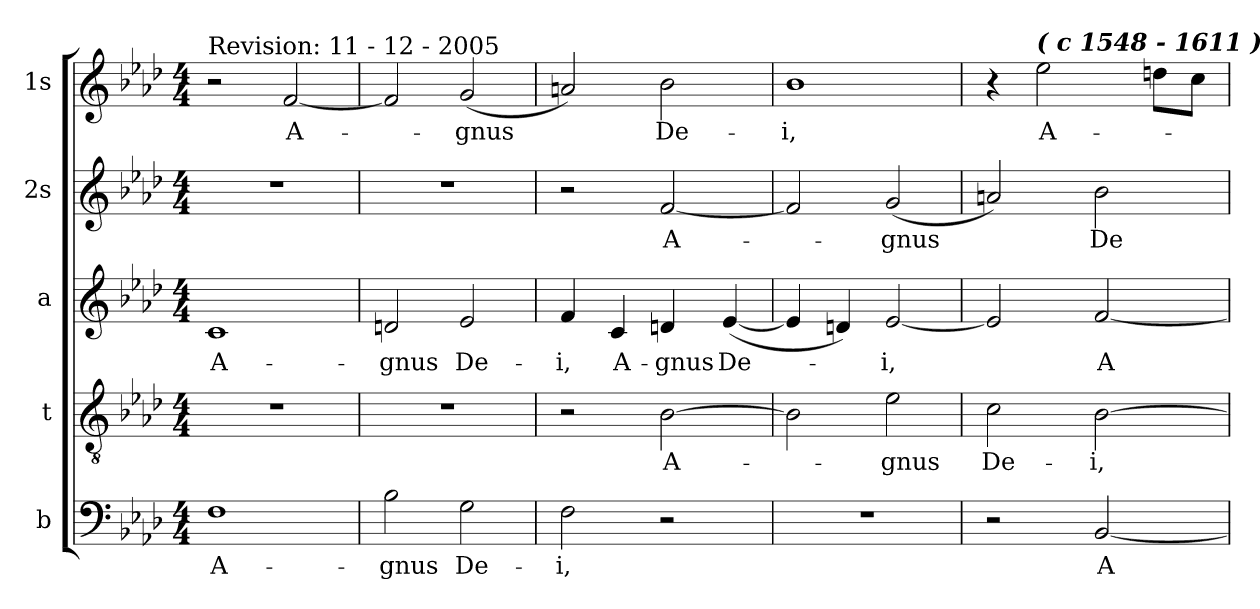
**kern	**text	**kern	**text	**kern	**text	**kern	**text	**kern	**text
*part5	*part5	*part4	*part4	*part3	*part3	*part2	*part2	*part1	*part1
*staff5	*staff5	*staff4	*staff4	*staff3	*staff3	*staff2	*staff2	*staff1	*staff1
*I"b	*	*I"t	*	*I"a	*	*I"2s	*	*I"1s	*
!!LO:PB:g=z
*clefF4	*	*clefGv2	*	*clefG2	*	*clefG2	*	*clefG2	*
*	*	*ITrd7c12	*	*	*	*	*	*	*
*k[b-e-a-d-]	*	*k[b-e-a-d-]	*	*k[b-e-a-d-]	*	*k[b-e-a-d-]	*	*k[b-e-a-d-]	*
*f:	*	*f:	*	*f:	*	*f:	*	*f:	*
*M4/4	*	*M4/4	*	*M4/4	*	*M4/4	*	*M4/4	*
*MM120	*	*MM120	*	*MM120	*	*MM120	*	*MM120	*
=1	=1	=1	=1	=1	=1	=1	=1	=1	=1
!	!LO:LY:b:color=#000000	!	!	!	!	!	!	!	!
!	!	!	!	!	!	!	!	!LO:TX:a:t=Revision&colon;  11 - 12 - 2005	!
!	!	!	!	!	!LO:LY:b:color=#000000	!	!	!	!
1Fi	A-	1r	.	1ci	A-	1r	.	2r	.
!	!	!	!	!	!	!	!	!	!LO:LY:b:color=#000000
.	.	.	.	.	.	.	.	[2fi/	A-
=2	=2	=2	=2	=2	=2	=2	=2	=2	=2
!	!LO:LY:b:color=#000000	!	!	!	!	!	!	!	!
!	!	!	!	!	!LO:LY:b:color=#000000	!	!	!	!
2B-i\	-gnus	1r	.	2dni/	-gnus	1r	.	2fi/]	.
!	!LO:LY:b:color=#000000	!	!	!	!	!	!	!	!
!	!	!	!	!	!LO:LY:b:color=#000000	!	!	!	!
!	!	!	!	!	!	!	!	!	!LO:LY:b:color=#000000
2Gi\	De-	.	.	2e-i/	De-	.	.	(2gi/	-gnus
=3	=3	=3	=3	=3	=3	=3	=3	=3	=3
!	!LO:LY:b:color=#000000	!	!	!	!	!	!	!	!
!	!	!	!	!	!LO:LY:b:color=#000000	!	!	!	!
2Fi\	-i,	2r	.	4fi/	-i,	2r	.	2ani/)	.
!	!	!	!	!	!LO:LY:b:color=#000000	!	!	!	!
.	.	.	.	4ci/	A-	.	.	.	.
!	!	!	!LO:LY:b:color=#000000	!	!	!	!	!	!
!	!	!	!	!	!LO:LY:b:color=#000000	!	!	!	!
!	!	!	!	!	!	!	!LO:LY:b:color=#000000	!	!
!	!	!	!	!	!	!	!	!	!LO:LY:b:color=#000000
2r	.	[2BB-i\	A-	4dni/	-gnus	[2fi/	A-	2b-i\	De-
!	!	!	!	!	!LO:LY:b:color=#000000	!	!	!	!
.	.	.	.	([4e-i/	De-	.	.	.	.
=4	=4	=4	=4	=4	=4	=4	=4	=4	=4
!	!	!	!	!	!	!	!	!	!LO:LY:b:color=#000000
1r	.	2BB-i\]	.	4e-i/]	.	2fi/]	.	1b-i	-i,
.	.	.	.	4dni/)	.	.	.	.	.
!	!	!	!LO:LY:b:color=#000000	!	!	!	!	!	!
!	!	!	!	!	!LO:LY:b:color=#000000	!	!	!	!
!	!	!	!	!	!	!	!LO:LY:b:color=#000000	!	!
.	.	2E-i\	-gnus	[2e-i/	-i,	(2gi/	-gnus	.	.
=5	=5	=5	=5	=5	=5	=5	=5	=5	=5
!	!	!	!LO:LY:b:color=#000000	!	!	!	!	!	!
2r	.	2Ci\	De-	2e-i/]	.	2ani/)	.	4r	.
!	!	!	!	!	!	!	!	!LO:TX:a:Bi:t=( c 1548 - 1611 )	!
!	!	!	!	!	!	!	!	!	!LO:LY:b:color=#000000
.	.	.	.	.	.	.	.	2ee-i\	A-
!	!LO:LY:b:color=#000000	!	!	!	!	!	!	!	!
!	!	!	!LO:LY:b:color=#000000	!	!	!	!	!	!
!	!	!	!	!	!LO:LY:b:color=#000000	!	!	!	!
!	!	!	!	!	!	!	!LO:LY:b:color=#000000	!	!
[2BB-i/	A-	[2BB-i\	-i,	[2fi/	A-	2b-i\	De-	.	.
.	.	.	.	.	.	.	.	8ddni\L	.
.	.	.	.	.	.	.	.	8cci\J	.
=	=	=	=	=	=	=	=	=	=
*-	*-	*-	*-	*-	*-	*-	*-	*-	*-
